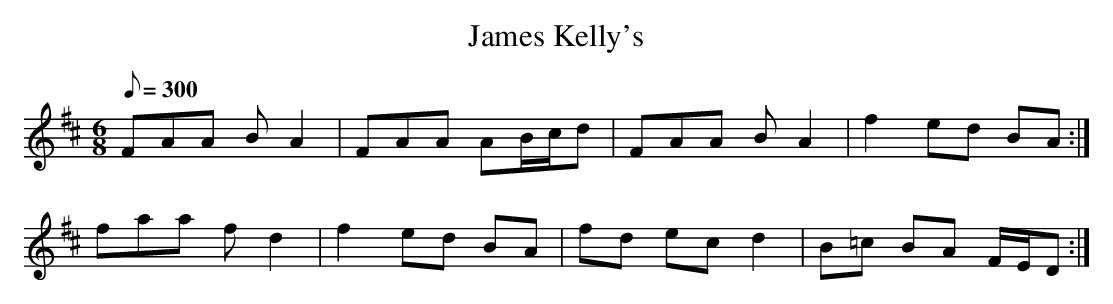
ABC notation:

X:1
T: James Kelly's
M: 6/8
Q: 300
K: D
FAA BA2|FAA AB/c/d|FAA BA2|f2 ed BA :|
faa fd2|f2 ed BA|fd ec d2|B=c BA F/E/D :|
